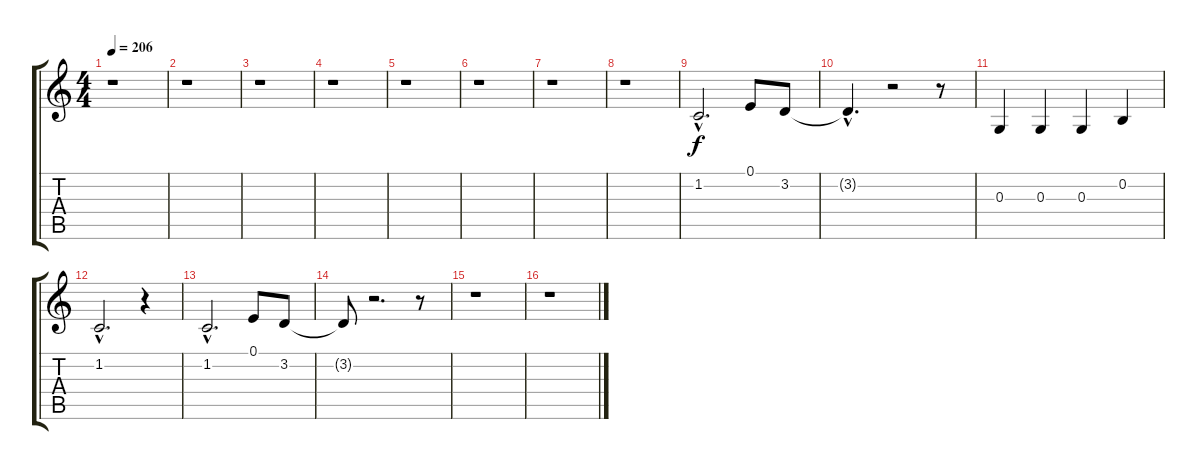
\track "" {instrument trombone}
\staff {score tabs}
\tuning (E4 B3 G3 D3 A2 E2) {hide}
\ts (4 4)
\tempo 206
\clef g2
\ks c
r.1{dy f} |
r.1 |
r.1 |
r.1 |
r.1 |
r.1 |
r.1 |
r.1 |
1.2{hac}.2{d} 0.1.8 3.2.8 |
3.2{hac t}.4{d} r.2 r.8 |
0.3.4 0.3.4 0.3.4 0.2.4 |
1.2{hac}.2{d} r.4 |
1.2{hac}.2{d} 0.1.8 3.2.8 |
3.2{t}.8 r.2{d} r.8 |
r.1 |
r.1
